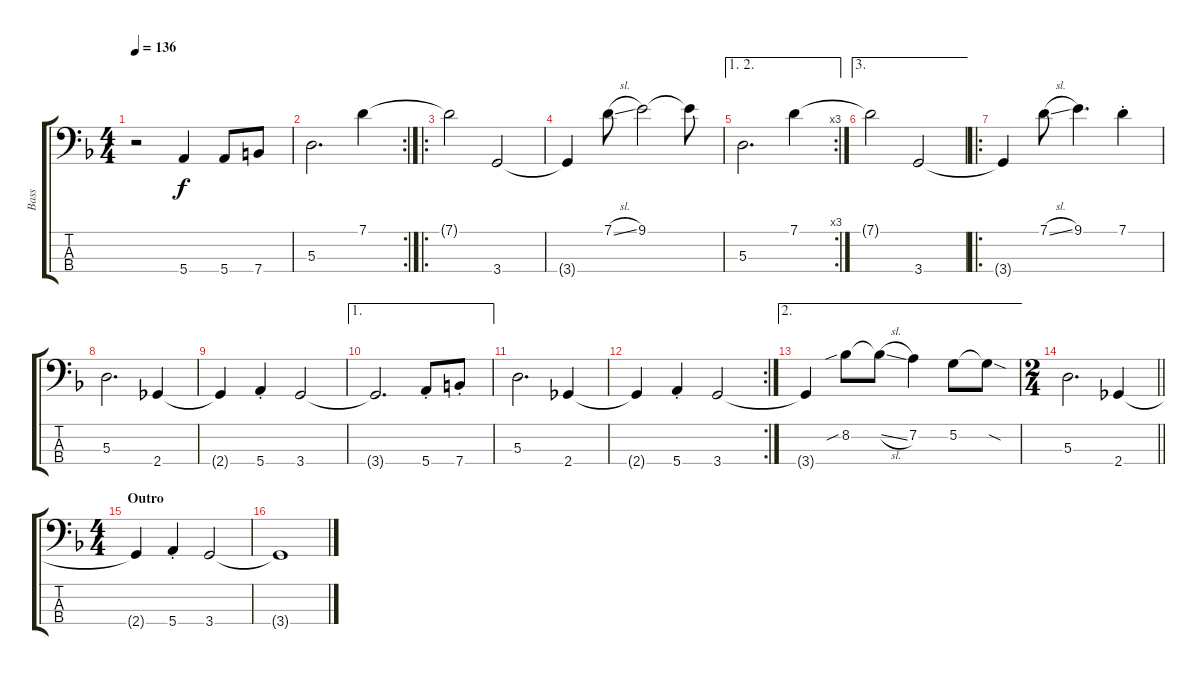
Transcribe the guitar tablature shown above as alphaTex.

\track ("Bass" "Bass") {instrument electricbassfinger}
\staff {score tabs}
\tuning (G2 D2 A1 E1) {hide}
\ts (4 4)
\tempo 136
\clef f4
\ks f
r.2{dy f} 5.4{t}.4 5.4.8 7.4.8 |
\rc 2
5.3.2{d} 7.1.4 |
\ro
7.1{t}.2 3.4.2 |
3.4{t}.4 7.1{sl}.8 9.1.2 9.1{t}.8 |
\ae (1 2)
\rc 3
5.3.2{d} 7.1.4 |
\ae 3
7.1{t}.2 3.4.2 |
\ro
3.4{t}.4 7.1{sl}.8 9.1.4{d} 7.1{st}.4 |
5.3.2{d} 2.4.4 |
2.4{t}.4 5.4{st}.4 3.4.2 |
\ae 1
3.4{t}.2{d} 5.4{st}.8 7.4{st}.8 |
5.3.2{d} 2.4.4 |
\rc 2
2.4{t}.4 5.4{st}.4 3.4.2 |
\ae 2
3.4{t}.4 8.2{sib}.8 8.2{sl t}.8 7.2.4 5.2.8 5.2{sod t}.8 |
\ts (2 4)
\barLineRight lightlight
5.3.2{d} 2.4.4 |
\ts (4 4)
\section ("" "Outro")
2.4{t}.4 5.4{st}.4 3.4.2 |
3.4{t}.1
